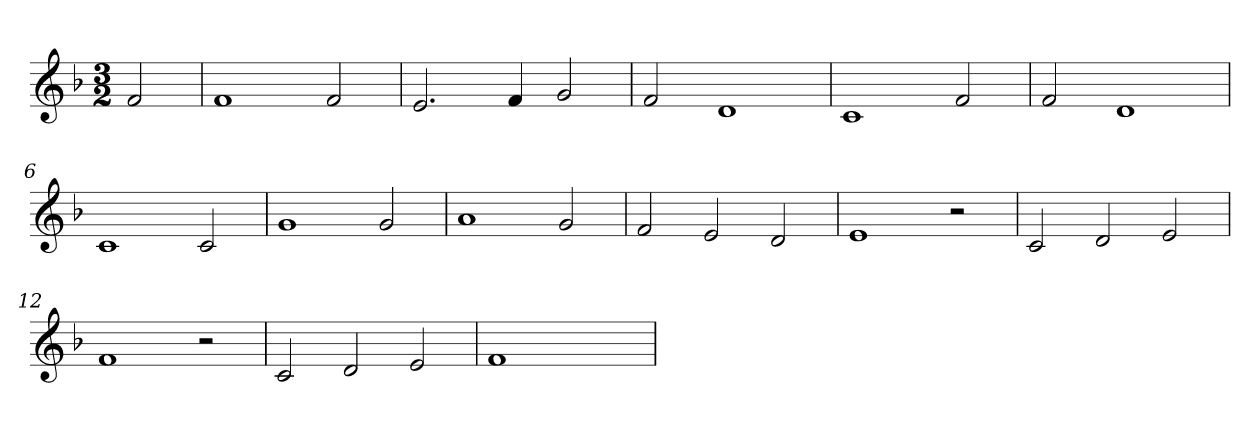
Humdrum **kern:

**kern
*part1
*staff1
*clefG2
*k[b-]
*F:
*M3/2
=
2f
=1
1f
2f
=2
2.e
4f
2g
=3
2f
1d
=4
1c
2f
=5
2f
1d
=6
1c
2c
=7
1g
2g
=8
1a
2g
=9
2f
2e
2d
=10
1e
2r
=11
2c
2d
2e
=12
1f
2r
=13
2c
2d
2e
=14
1f
2ryy
=
*-
